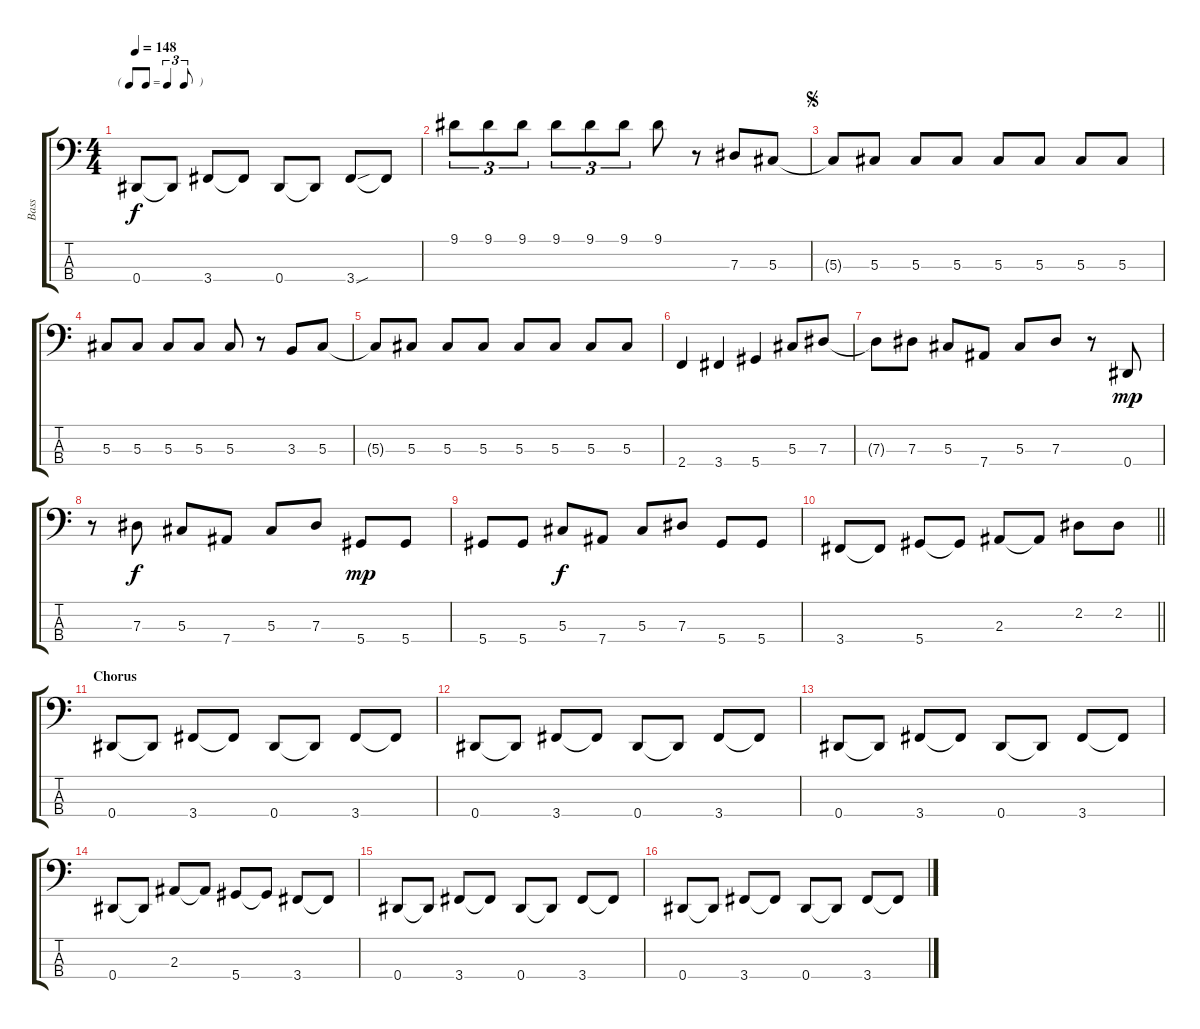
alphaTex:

\track ("Bass" "Bass") {instrument electricbassfinger}
\staff {score tabs}
\tuning (Gb2 Db2 Ab1 Eb1) {hide}
\ts (4 4)
\tf triplet8th
\tempo 148
\clef f4
\ks c
0.4.8{dy f} 0.4{t}.8 3.4.8 3.4{t}.8 0.4.8 0.4{t}.8 3.4{sou}.8 3.4{t}.8 |
9.1.8{tu (3 2)} 9.1.8{tu (3 2)} 9.1.8{tu (3 2)} 9.1.8{tu (3 2)} 9.1.8{tu (3 2)} 9.1.8{tu (3 2)} 9.1.8 r.8 7.3.8 5.3.8 |
\jump segno
5.3{t}.8 5.3.8 5.3.8 5.3.8 5.3.8 5.3.8 5.3.8 5.3.8 |
5.3.8 5.3.8 5.3.8 5.3.8 5.3.8 r.8 3.3.8 5.3.8 |
5.3{t}.8 5.3.8 5.3.8 5.3.8 5.3.8 5.3.8 5.3.8 5.3.8 |
2.4.4 3.4.4 5.4.4 5.3.8 7.3.8 |
7.3{t}.8 7.3.8 5.3.8 7.4.8 5.3.8 7.3.8 r.8 0.4.8{dy mp} |
r.8 7.3.8{dy f} 5.3.8 7.4.8 5.3.8 7.3.8 5.4.8{dy mp} 5.4.8 |
5.4.8 5.4.8 5.3.8{dy f} 7.4.8 5.3.8 7.3.8 5.4.8 5.4.8 |
\barLineRight lightlight
3.4.8 3.4{t}.8 5.4.8 5.4{t}.8 2.3.8 2.3{t}.8 2.2.8 2.2.8 |
\section ("" "Chorus")
0.4.8 0.4{t}.8 3.4.8 3.4{t}.8 0.4.8 0.4{t}.8 3.4.8 3.4{t}.8 |
0.4.8 0.4{t}.8 3.4.8 3.4{t}.8 0.4.8 0.4{t}.8 3.4.8 3.4{t}.8 |
0.4.8 0.4{t}.8 3.4.8 3.4{t}.8 0.4.8 0.4{t}.8 3.4.8 3.4{t}.8 |
0.4.8 0.4{t}.8 2.3.8 2.3{t}.8 5.4.8 5.4{t}.8 3.4.8 3.4{t}.8 |
0.4.8 0.4{t}.8 3.4.8 3.4{t}.8 0.4.8 0.4{t}.8 3.4.8 3.4{t}.8 |
0.4.8 0.4{t}.8 3.4.8 3.4{t}.8 0.4.8 0.4{t}.8 3.4.8 3.4{t}.8
